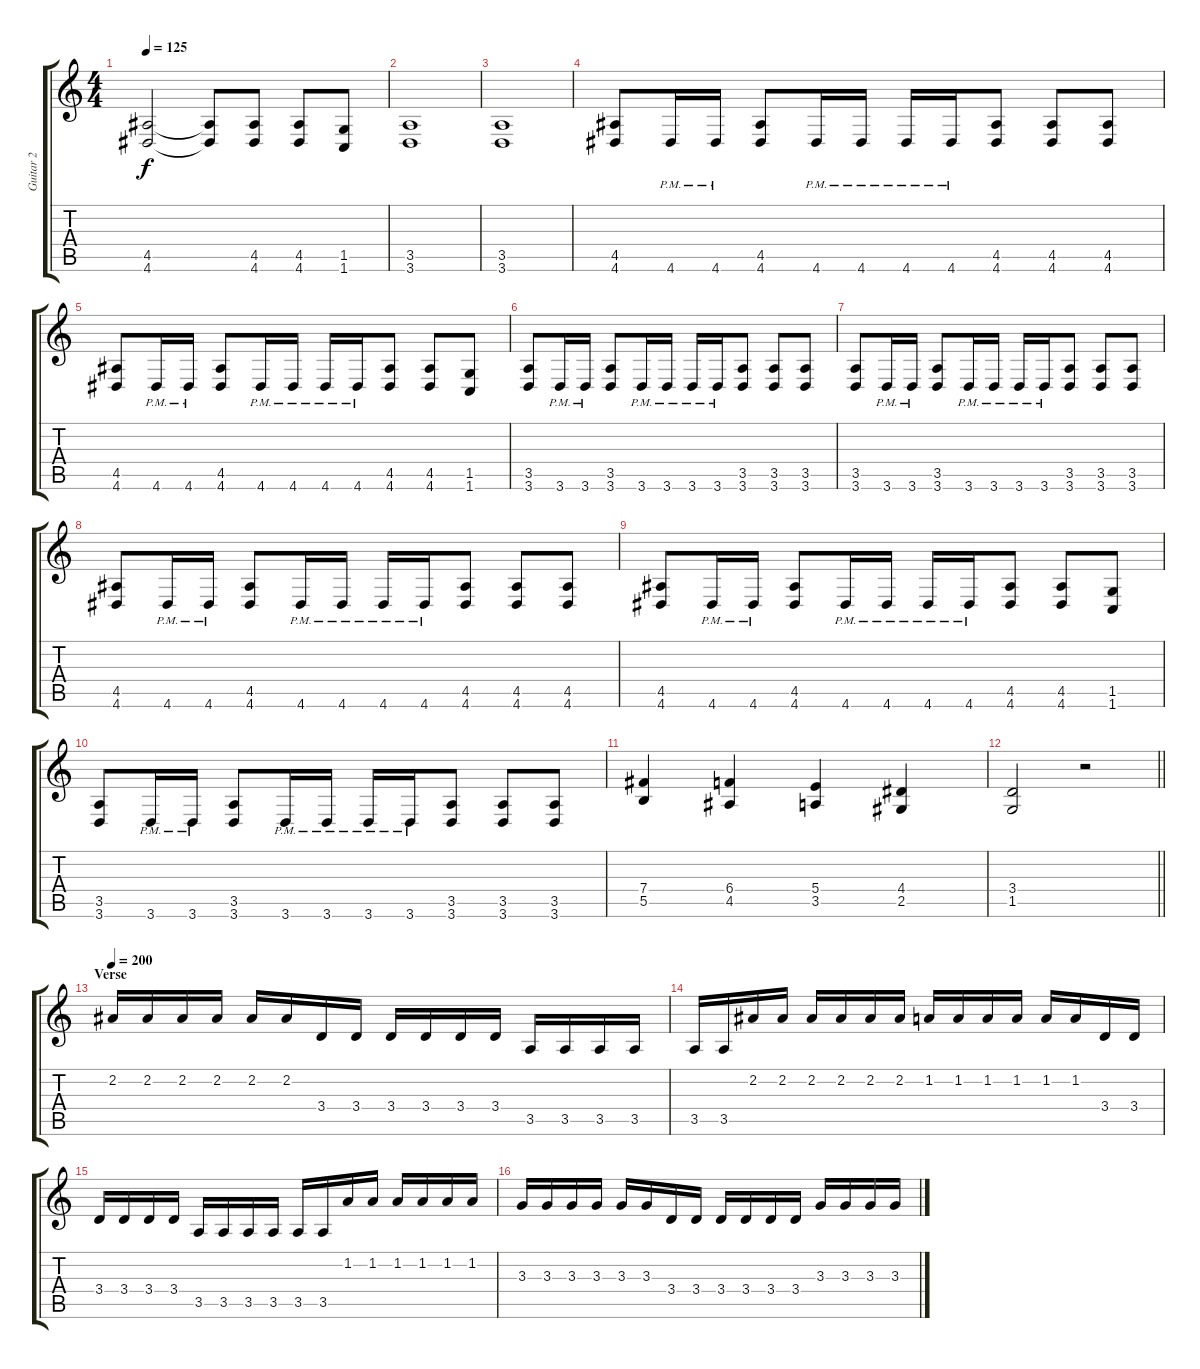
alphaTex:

\track ("Guitar 2" "Guitar 2") {instrument distortionguitar}
\staff {score tabs}
\tuning (Db4 Ab3 E3 B2 Gb2 B1) {hide}
\ts (4 4)
\tempo 125
\clef g2
\ks c
(4.5 4.6).2{dy f} (4.5{t} 4.6{t}).8 (4.5 4.6).8 (4.5 4.6).8 (1.5 1.6).8 |
(3.5 3.6).1 |
(3.5 3.6).1 |
(4.5 4.6).8 4.6{pm}.16 4.6{pm}.16 (4.5 4.6).8 4.6{pm}.16 4.6{pm}.16 4.6{pm}.16 4.6{pm}.16 (4.5 4.6).8 (4.5 4.6).8 (4.5 4.6).8 |
(4.5 4.6).8 4.6{pm}.16 4.6{pm}.16 (4.5 4.6).8 4.6{pm}.16 4.6{pm}.16 4.6{pm}.16 4.6{pm}.16 (4.5 4.6).8 (4.5 4.6).8 (1.5 1.6).8 |
(3.5 3.6).8 3.6{pm}.16 3.6{pm}.16 (3.5 3.6).8 3.6{pm}.16 3.6{pm}.16 3.6{pm}.16 3.6{pm}.16 (3.5 3.6).8 (3.5 3.6).8 (3.5 3.6).8 |
(3.5 3.6).8 3.6{pm}.16 3.6{pm}.16 (3.5 3.6).8 3.6{pm}.16 3.6{pm}.16 3.6{pm}.16 3.6{pm}.16 (3.5 3.6).8 (3.5 3.6).8 (3.5 3.6).8 |
(4.5 4.6).8 4.6{pm}.16 4.6{pm}.16 (4.5 4.6).8 4.6{pm}.16 4.6{pm}.16 4.6{pm}.16 4.6{pm}.16 (4.5 4.6).8 (4.5 4.6).8 (4.5 4.6).8 |
(4.5 4.6).8 4.6{pm}.16 4.6{pm}.16 (4.5 4.6).8 4.6{pm}.16 4.6{pm}.16 4.6{pm}.16 4.6{pm}.16 (4.5 4.6).8 (4.5 4.6).8 (1.5 1.6).8 |
(3.5 3.6).8 3.6{pm}.16 3.6{pm}.16 (3.5 3.6).8 3.6{pm}.16 3.6{pm}.16 3.6{pm}.16 3.6{pm}.16 (3.5 3.6).8 (3.5 3.6).8 (3.5 3.6).8 |
(7.4 5.5).4 (6.4 4.5).4 (5.4 3.5).4 (4.4 2.5).4 |
\barLineRight lightlight
(3.4 1.5).2 r.2 |
\section ("" "Verse")
\tempo 200
2.2.16 2.2.16 2.2.16 2.2.16 2.2.16 2.2.16 3.4.16 3.4.16 3.4.16 3.4.16 3.4.16 3.4.16 3.5.16 3.5.16 3.5.16 3.5.16 |
3.5.16 3.5.16 2.2.16 2.2.16 2.2.16 2.2.16 2.2.16 2.2.16 1.2.16 1.2.16 1.2.16 1.2.16 1.2.16 1.2.16 3.4.16 3.4.16 |
3.4.16 3.4.16 3.4.16 3.4.16 3.5.16 3.5.16 3.5.16 3.5.16 3.5.16 3.5.16 1.2.16 1.2.16 1.2.16 1.2.16 1.2.16 1.2.16 |
3.3.16 3.3.16 3.3.16 3.3.16 3.3.16 3.3.16 3.4.16 3.4.16 3.4.16 3.4.16 3.4.16 3.4.16 3.3.16 3.3.16 3.3.16 3.3.16
